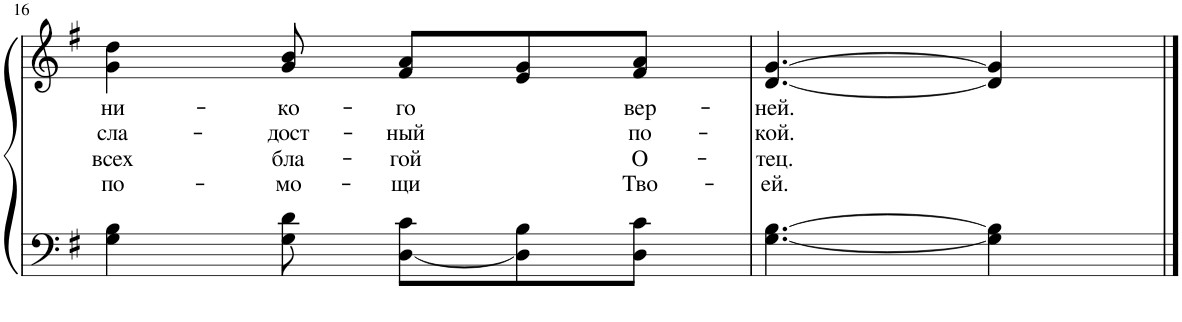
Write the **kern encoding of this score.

**kern	**kern	**text	**text	**text	**text
*part1	*part1	*part1	*part1	*part1	*part1
*staff2	*staff1	*staff1	*staff1	*staff1	*staff1
*I"Piano	*	*	*	*	*
*I'Pno.	*	*	*	*	*
!!LO:PB:g=z
*clefF4	*clefG2	*	*	*	*
*k[f#]	*k[f#]	*	*	*	*
*M6/8	*M6/8	*	*	*	*
=16	=16	=16	=16	=16	=16
!	!	!LO:LY:b	!LO:LY:b	!LO:LY:b	!LO:LY:b
4G\ 4B\	4g\ 4dd\	ни-	сла-	всех	по-
!	!	!LO:LY:b	!LO:LY:b	!LO:LY:b	!LO:LY:b
8G\ 8d\	8g/ 8b/	-ко-	-дост-	бла-	-мо-
!	!	!LO:LY:b	!LO:LY:b	!LO:LY:b	!LO:LY:b
[8D\ 8c\L	8f#/ 8a/L	-го	-ный	-гой	-щи
8D\] 8B\	8e/ 8g/	.	.	.	.
!	!	!LO:LY:b	!LO:LY:b	!LO:LY:b	!LO:LY:b
8D\ 8c\J	8f#/ 8a/J	вер-	по-	О-	Тво-
=17	=17	=17	=17	=17	=17
!	!	!LO:LY:b	!LO:LY:b	!LO:LY:b	!LO:LY:b
[4.G\ [4.B\	[4.d/ [4.g/	-ней.	-кой.	-тец.	-ей.
4G\] 4B\]	4d/] 4g/]	.	.	.	.
==	==	==	==	==	==
*-	*-	*-	*-	*-	*-
